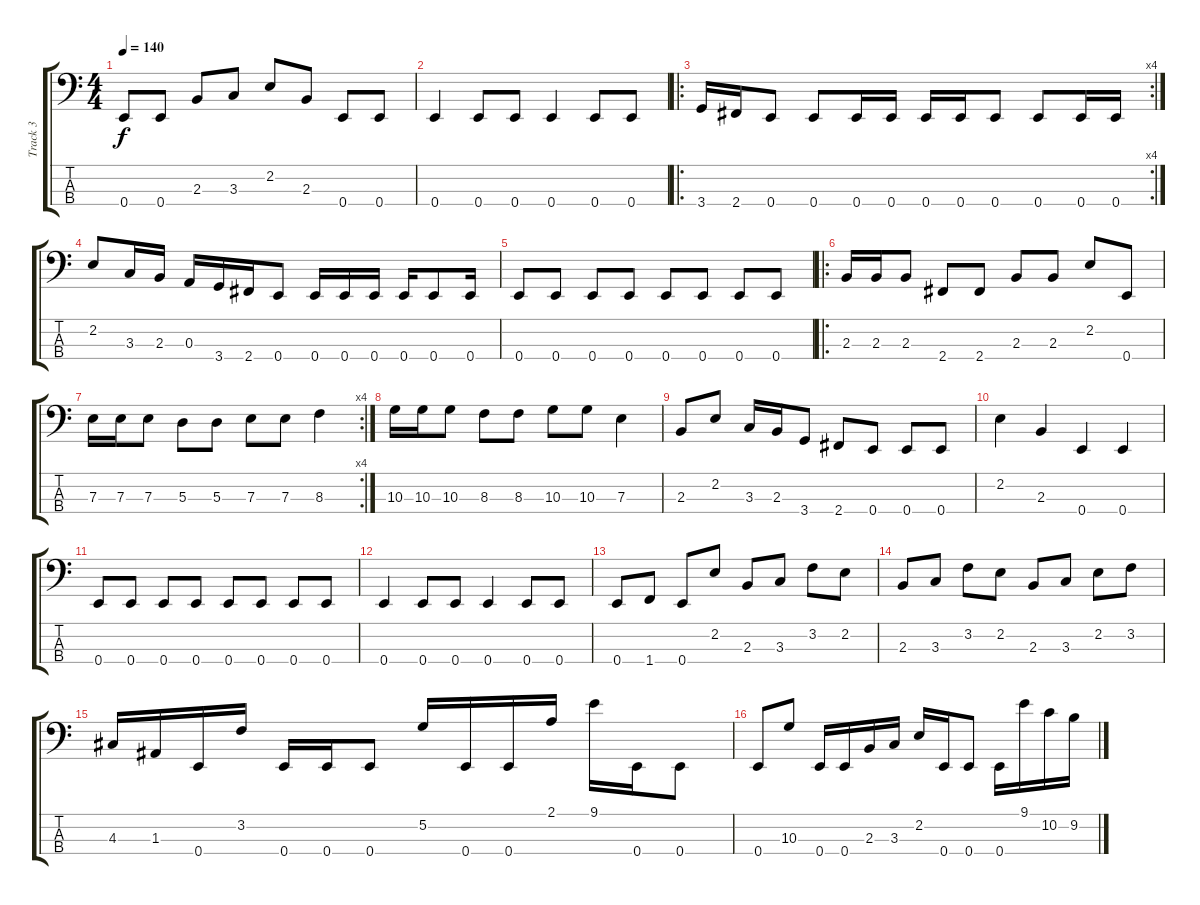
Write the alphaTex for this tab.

\track ("Track 3" "Track 3") {instrument electricbasspick}
\staff {score tabs}
\tuning (G2 D2 A1 E1) {hide}
\ts (4 4)
\tempo 140
\clef f4
\ks c
0.4.8{dy f instrument electricbasspick} 0.4.8 2.3.8 3.3.8 2.2.8 2.3.8 0.4.8 0.4.8 |
0.4.4 0.4.8 0.4.8 0.4.4 0.4.8 0.4.8 |
\ro
\rc 4
3.4.16 2.4.16 0.4.8 0.4.8 0.4.16 0.4.16 0.4.16 0.4.16 0.4.8 0.4.8 0.4.16 0.4.16 |
2.2.8 3.3.16 2.3.16 0.3.16 3.4.16 2.4.16 0.4.8 0.4.16 0.4.16 0.4.16 0.4.16 0.4.8 0.4.16 |
0.4.8 0.4.8 0.4.8 0.4.8 0.4.8 0.4.8 0.4.8 0.4.8 |
\ro
2.3.16 2.3.16 2.3.8 2.4.8 2.4.8 2.3.8 2.3.8 2.2.8 0.4.8 |
\rc 4
7.3.16 7.3.16 7.3.8 5.3.8 5.3.8 7.3.8 7.3.8 8.3.4 |
10.3.16 10.3.16 10.3.8 8.3.8 8.3.8 10.3.8 10.3.8 7.3.4 |
2.3.8 2.2.8 3.3.16 2.3.16 3.4.8 2.4.8 0.4.8 0.4.8 0.4.8 |
2.2.4 2.3.4 0.4.4 0.4.4 |
0.4.8 0.4.8 0.4.8 0.4.8 0.4.8 0.4.8 0.4.8 0.4.8 |
0.4.4 0.4.8 0.4.8 0.4.4 0.4.8 0.4.8 |
0.4.8 1.4.8 0.4.8 2.2.8 2.3.8 3.3.8 3.2.8 2.2.8 |
2.3.8 3.3.8 3.2.8 2.2.8 2.3.8 3.3.8 2.2.8 3.2.8 |
4.3.16 1.3.16 0.4.16 3.2.16 0.4.16 0.4.16 0.4.8 5.2.16 0.4.16 0.4.16 2.1.16 9.1.16 0.4.16 0.4.8 |
0.4.8 10.3.8 0.4.16 0.4.16 2.3.16 3.3.16 2.2.16 0.4.16 0.4.8 0.4.16 9.1.16 10.2.16 9.2.16
